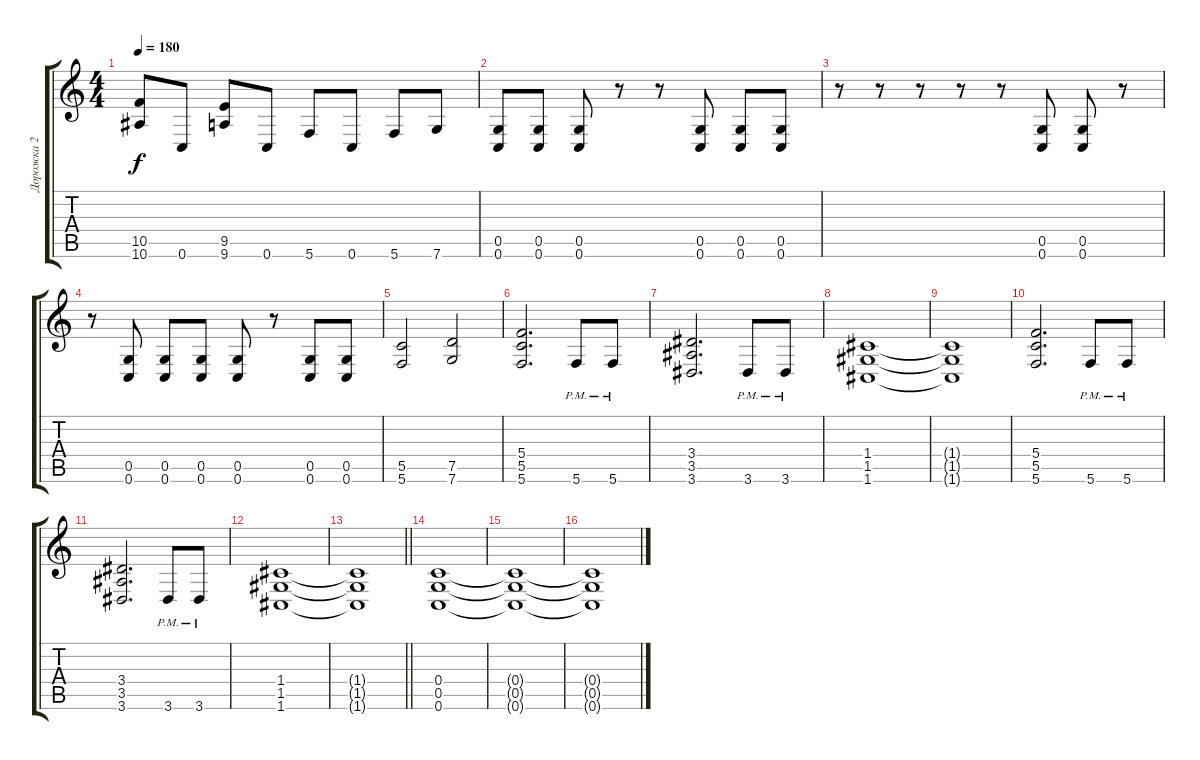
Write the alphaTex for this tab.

\track ("Дорожка 2" "Дорожка 2") {instrument distortionguitar}
\staff {score tabs}
\tuning (D4 A3 F3 C3 G2 C2) {hide}
\ts (4 4)
\tempo 180
\clef g2
\ks c
(10.5 10.6).8{dy f} 0.6.8 (9.5 9.6).8 0.6.8 5.6.8 0.6.8 5.6.8 7.6.8 |
(0.5 0.6).8 (0.5 0.6).8 (0.5 0.6).8 r.8 r.8 (0.5 0.6).8 (0.5 0.6).8 (0.5 0.6).8 |
r.8 r.8 r.8 r.8 r.8 (0.5 0.6).8 (0.5 0.6).8 r.8 |
r.8 (0.5 0.6).8 (0.5 0.6).8 (0.5 0.6).8 (0.5 0.6).8 r.8 (0.5 0.6).8 (0.5 0.6).8 |
(5.5 5.6).2 (7.5 7.6).2 |
(5.4 5.5 5.6).2{d} 5.6{pm}.8 5.6{pm}.8 |
(3.4 3.5 3.6).2{d} 3.6{pm}.8 3.6{pm}.8 |
(1.4 1.5 1.6).1 |
(1.4{t} 1.5{t} 1.6{t}).1 |
(5.4 5.5 5.6).2{d} 5.6{pm}.8 5.6{pm}.8 |
(3.4 3.5 3.6).2{d} 3.6{pm}.8 3.6{pm}.8 |
(1.4 1.5 1.6).1 |
\barLineRight lightlight
(1.4{t} 1.5{t} 1.6{t}).1 |
\section ("" "")
(0.4 0.5 0.6).1 |
(0.4{t} 0.5{t} 0.6{t}).1 |
(0.4{t} 0.5{t} 0.6{t}).1
